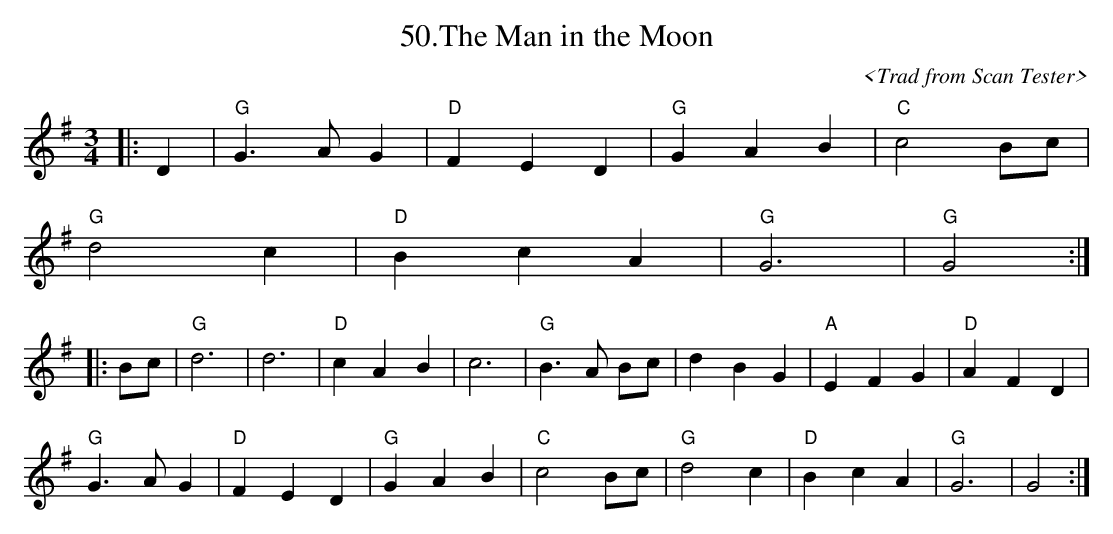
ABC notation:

X:1
T:50.The Man in the Moon
C:<Trad from Scan Tester>
M:3/4
L:1/8
K:G
|:D2|"G"G3A G2|"D"F2E2D2|"G"G2A2B2|"C"c4Bc|
"G"d4c2|"D"B2c2A2|"G"G6|"G"G4:|
|:Bc|"G"d6|d6|"D"c2A2B2|c6|"G"B3A Bc|d2B2G2|"A"E2F2G2|"D"A2F2D2|
"G"G3A G2|"D"F2E2D2|"G"G2A2B2|"C"c4Bc|"G"d4c2|"D"B2c2A2|"G"G6|G4:|
